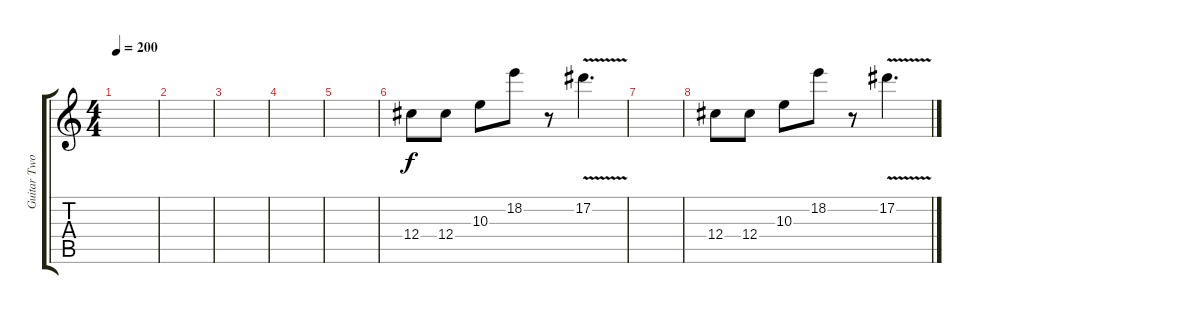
\track ("Guitar Two" "Guitar Two") {instrument overdrivenguitar}
\staff {score tabs}
\tuning (Eb4 Bb3 Gb3 Db3 Ab2 Db2) {hide}
\ts (4 4)
\tempo 200
\clef g2
\ks c
|
|
|
|
|
12.4.8 12.4.8 10.3.8 18.2.8 r.8 17.2{v}.4{d} |
|
12.4.8 12.4.8 10.3.8 18.2.8 r.8 17.2{v}.4{d}
